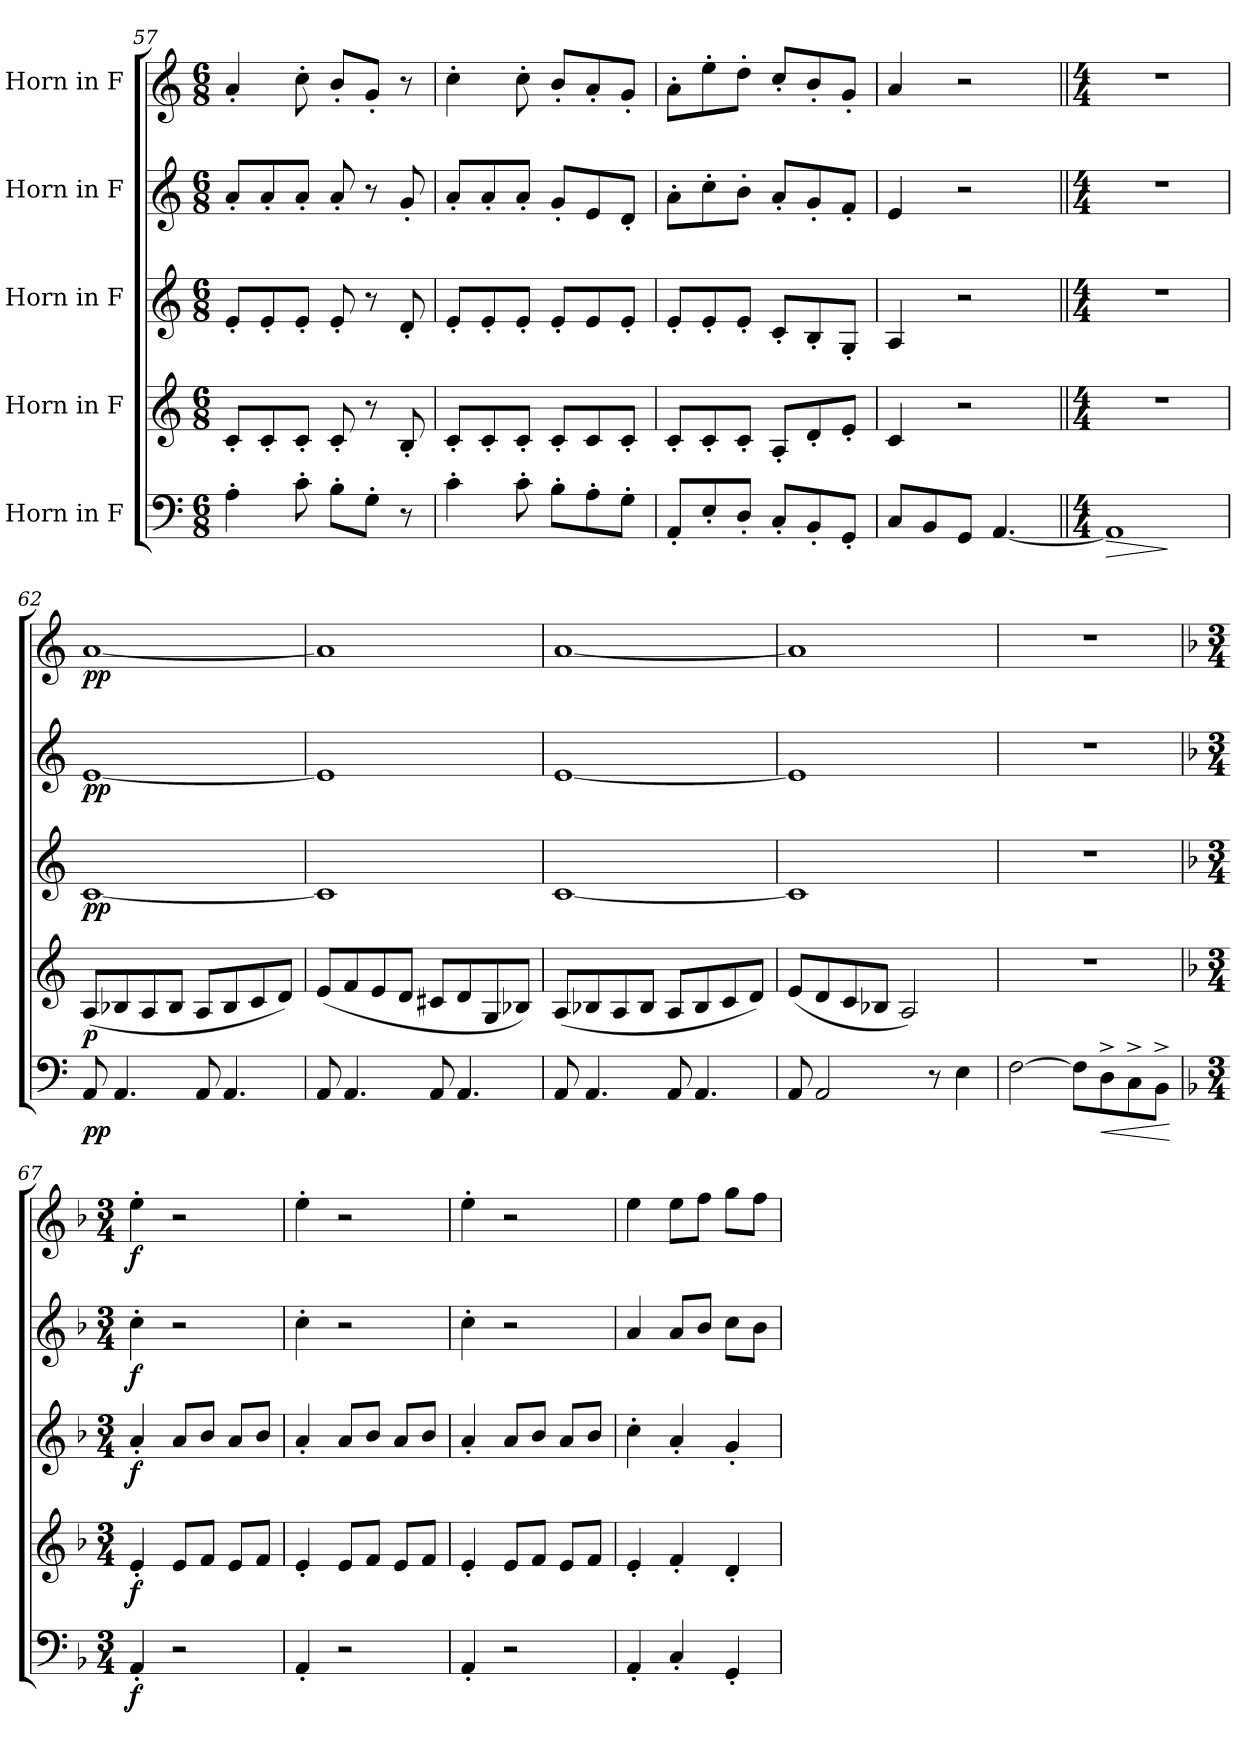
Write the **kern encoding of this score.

**kern	**dynam	**kern	**dynam	**kern	**dynam	**kern	**dynam	**kern	**dynam
*part5	*part5	*part4	*part4	*part3	*part3	*part2	*part2	*part1	*part1
*staff5	*staff5	*staff4	*staff4	*staff3	*staff3	*staff2	*staff2	*staff1	*staff1
*I"Horn in F	*	*I"Horn in F	*	*I"Horn in F	*	*I"Horn in F	*	*I"Horn in F	*
*clefF4	*	*clefG2	*	*clefG2	*	*clefG2	*	*clefG2	*
*ITrd4c7	*	*ITrd4c7	*	*ITrd4c7	*	*ITrd4c7	*	*ITrd4c7	*
*k[b-]	*	*k[b-]	*	*k[b-]	*	*k[b-]	*	*k[b-]	*
*M6/8	*	*M6/8	*	*M6/8	*	*M6/8	*	*M6/8	*
=57	=57	=57	=57	=57	=57	=57	=57	=57	=57
4D'\	.	8F'/L	.	8A'/L	.	8d'/L	.	4d'/	.
.	.	8F'/	.	8A'/	.	8d'/	.	.	.
8F'\	.	8F'/J	.	8A'/J	.	8d'/J	.	8f'\	.
8E'\L	.	8F'/	.	8A'/	.	8d'/	.	8e'/L	.
8C'\J	.	8r	.	8r	.	8r	.	8c'/J	.
8r	.	8E'/	.	8G'/	.	8c'/	.	8r	.
=58	=58	=58	=58	=58	=58	=58	=58	=58	=58
4F'\	.	8F'/L	.	8A'/L	.	8d'/L	.	4f'\	.
.	.	8F'/	.	8A'/	.	8d'/	.	.	.
8F'\	.	8F'/J	.	8A'/J	.	8d'/J	.	8f'\	.
8E'\L	.	8F'/L	.	8A'/L	.	8c'/L	.	8e'/L	.
8D'\	.	8F/	.	8A/	.	8A/	.	8d'/	.
8C'\J	.	8F'/J	.	8A'/J	.	8G'/J	.	8c'/J	.
!!LO:PB:g=z
=59	=59	=59	=59	=59	=59	=59	=59	=59	=59
8DD'/L	.	8F'/L	.	8A'/L	.	8d'\L	.	8d'\L	.
8AA'/	.	8F'/	.	8A'/	.	8f'\	.	8a'\	.
8GG'/J	.	8F'/J	.	8A'/J	.	8e'\J	.	8g'\J	.
8FF'/L	.	8D'/L	.	8F'/L	.	8d'/L	.	8f'/L	.
8EE'/	.	8G'/	.	8E'/	.	8c'/	.	8e'/	.
8CC'/J	.	8A'/J	.	8C'/J	.	8B-'/J	.	8c'/J	.
=60	=60	=60	=60	=60	=60	=60	=60	=60	=60
8FF/L	.	4F/	.	4D/	.	4A/	.	4d/	.
8EE/	.	.	.	.	.	.	.	.	.
8CC/J	.	2r	.	2r	.	2r	.	2r	.
[4.DD/	.	.	.	.	.	.	.	.	.
=61||	=61||	=61||	=61||	=61||	=61||	=61||	=61||	=61||	=61||
*M4/4	*	*M4/4	*	*M4/4	*	*M4/4	*	*M4/4	*
*	*	*	*	*	*	*	*	*MM80	*
!	!LO:HP:b	!	!	!	!	!	!	!	!
1DD]	>	1r	.	1r	.	1r	.	1r	.
.	]	.	.	.	.	.	.	.	.
=62	=62	=62	=62	=62	=62	=62	=62	=62	=62
!	!LO:DY:b	!	!LO:DY:b	!	!LO:DY:b	!	!LO:DY:b	!	!LO:DY:b
8DD/	pp	(8D/L	p	[1F	pp	[1A	pp	[1d	pp
4.DD/	.	8E-X/	.	.	.	.	.	.	.
.	.	8D/	.	.	.	.	.	.	.
.	.	8E-/J	.	.	.	.	.	.	.
8DD/	.	8D/L	.	.	.	.	.	.	.
4.DD/	.	8E-/	.	.	.	.	.	.	.
.	.	8F/	.	.	.	.	.	.	.
.	.	8G/J)	.	.	.	.	.	.	.
=63	=63	=63	=63	=63	=63	=63	=63	=63	=63
8DD/	.	(8A/L	.	1F]	.	1A]	.	1d]	.
4.DD/	.	8B-/	.	.	.	.	.	.	.
.	.	8A/	.	.	.	.	.	.	.
.	.	8G/J	.	.	.	.	.	.	.
8DD/	.	8F#X/L	.	.	.	.	.	.	.
4.DD/	.	8G/	.	.	.	.	.	.	.
.	.	8C/	.	.	.	.	.	.	.
.	.	8E-X/J)	.	.	.	.	.	.	.
!!LO:LB:g=z
=64	=64	=64	=64	=64	=64	=64	=64	=64	=64
8DD/	.	(8D/L	.	[1F	.	[1A	.	[1d	.
4.DD/	.	8E-X/	.	.	.	.	.	.	.
.	.	8D/	.	.	.	.	.	.	.
.	.	8E-/J	.	.	.	.	.	.	.
8DD/	.	8D/L	.	.	.	.	.	.	.
4.DD/	.	8E-/	.	.	.	.	.	.	.
.	.	8F/	.	.	.	.	.	.	.
.	.	8G/J)	.	.	.	.	.	.	.
=65	=65	=65	=65	=65	=65	=65	=65	=65	=65
8DD/	.	(8A/L	.	1F]	.	1A]	.	1d]	.
2DD/	.	8G/	.	.	.	.	.	.	.
.	.	8F/	.	.	.	.	.	.	.
.	.	8E-X/J	.	.	.	.	.	.	.
.	.	2D/)	.	.	.	.	.	.	.
8r	.	.	.	.	.	.	.	.	.
4AA\	.	.	.	.	.	.	.	.	.
=66	=66	=66	=66	=66	=66	=66	=66	=66	=66
[2BB-\	.	1r	.	1r	.	1r	.	1r	.
8BB-\L]	.	.	.	.	.	.	.	.	.
!	!LO:HP:b	!	!	!	!	!	!	!	!
8GG^\	<	.	.	.	.	.	.	.	.
8FF^\	.	.	.	.	.	.	.	.	.
8EE^\J	.	.	.	.	.	.	.	.	.
.	[	.	.	.	.	.	.	.	.
=67	=67	=67	=67	=67	=67	=67	=67	=67	=67
*k[b-e-]	*	*k[b-e-]	*	*k[b-e-]	*	*k[b-e-]	*	*k[b-e-]	*
*M3/4	*	*M3/4	*	*M3/4	*	*M3/4	*	*M3/4	*
*	*	*	*	*	*	*	*	*MM180	*
!	!LO:DY:b	!	!LO:DY:b	!	!LO:DY:b	!	!LO:DY:b	!	!LO:DY:b
4DD'/	f	4A'/	f	4d'/	f	4f'\	f	4a'\	f
2r	.	8A/L	.	8d/L	.	2r	.	2r	.
.	.	8B-/J	.	8e-/J	.	.	.	.	.
.	.	8A/L	.	8d/L	.	.	.	.	.
.	.	8B-/J	.	8e-/J	.	.	.	.	.
=68	=68	=68	=68	=68	=68	=68	=68	=68	=68
4DD'/	.	4A'/	.	4d'/	.	4f'\	.	4a'\	.
2r	.	8A/L	.	8d/L	.	2r	.	2r	.
.	.	8B-/J	.	8e-/J	.	.	.	.	.
.	.	8A/L	.	8d/L	.	.	.	.	.
.	.	8B-/J	.	8e-/J	.	.	.	.	.
!!LO:PB:g=z
=69	=69	=69	=69	=69	=69	=69	=69	=69	=69
4DD'/	.	4A'/	.	4d'/	.	4f'\	.	4a'\	.
2r	.	8A/L	.	8d/L	.	2r	.	2r	.
.	.	8B-/J	.	8e-/J	.	.	.	.	.
.	.	8A/L	.	8d/L	.	.	.	.	.
.	.	8B-/J	.	8e-/J	.	.	.	.	.
=70	=70	=70	=70	=70	=70	=70	=70	=70	=70
4DD'/	.	4A'/	.	4f'\	.	4d/	.	4a\	.
4FF'/	.	4B-'/	.	4d'/	.	8d/L	.	8a\L	.
.	.	.	.	.	.	8e-/J	.	8b-\J	.
4CC'/	.	4G'/	.	4c'/	.	8f\L	.	8cc\L	.
.	.	.	.	.	.	8e-\J	.	8b-\J	.
=	=	=	=	=	=	=	=	=	=
*-	*-	*-	*-	*-	*-	*-	*-	*-	*-
